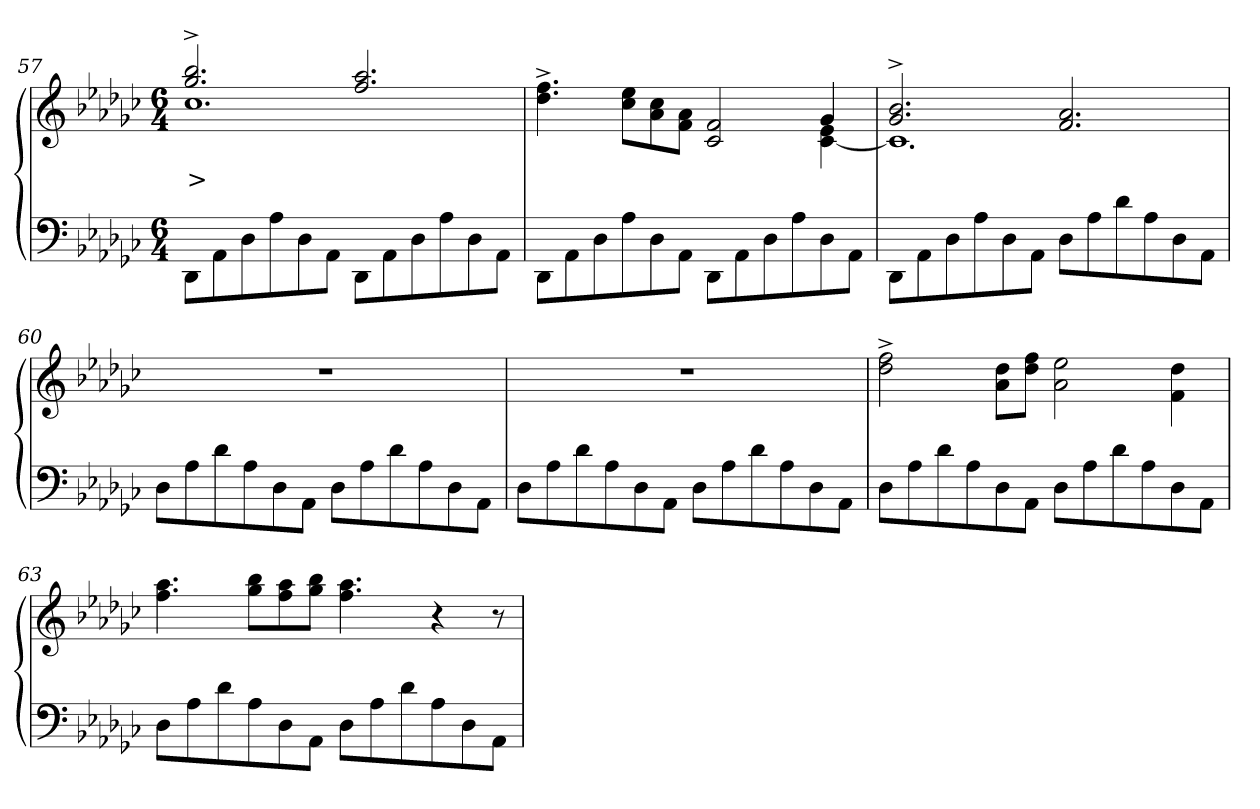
**kern	**kern	**text
*part2	*part1	*part1
*staff2	*staff1	*staff1
*clefF4	*clefG2	*
*k[b-e-a-d-g-c-]	*k[b-e-a-d-g-c-]	*
*M6/4	*M6/4	*
=57	=57	=57
*	*^	*
8DD-\L	2.bb-^> 2.gg-^>	1.cc-	>
8AA-	.	.	.
8D-	.	.	.
8A-	.	.	.
8D-	.	.	.
8AA-J	.	.	.
8DD-\L	2.aa- 2.ff	.	.
8AA-	.	.	.
8D-	.	.	.
8A-	.	.	.
8D-	.	.	.
8AA-J	.	.	.
=58	=58	=58	=58
8DD-\L	4.ff^> 4.dd-\^>	4ryy	.
8AA-	.	.	.
*	*v	*v	*
8D-	.	.
8A-	8ee- 8cc-\L	.
8D-	8cc- 8a-	.
8AA-J	8a- 8fJ	.
8DD-\L	2f/ 2c-/	.
8AA-	.	.
8D-	.	.
8A-	.	.
*	*^	*
8D-	4g-	[4c- 4e-	.
8AA-J	.	.	.
=59	=59	=59	=59
8DD-\L	2.b-^> 2.g-^>	1.c-]	.
8AA-	.	.	.
8D-	.	.	.
8A-	.	.	.
8D-	.	.	.
8AA-J	.	.	.
8D-L	2.a- 2.f	.	.
8A-	.	.	.
8d-	.	.	.
8A-	.	.	.
8D-	.	.	.
8AA-J	.	.	.
*	*v	*v	*
=60	=60	=60
8D-L	1.r	.
8A-	.	.
8d-	.	.
8A-	.	.
8D-	.	.
8AA-J	.	.
8D-L	.	.
8A-	.	.
8d-	.	.
8A-	.	.
8D-	.	.
8AA-J	.	.
=61	=61	=61
8D-L	1.r	.
8A-	.	.
8d-	.	.
8A-	.	.
8D-	.	.
8AA-J	.	.
8D-L	.	.
8A-	.	.
8d-	.	.
8A-	.	.
8D-	.	.
8AA-J	.	.
=62	=62	=62
8D-L	2ff^> 2dd-^>	.
8A-	.	.
8d-	.	.
8A-	.	.
8D-	8dd- 8a-L	.
8AA-J	8ff 8dd-J	.
8D-L	2ee- 2a-	.
8A-	.	.
8d-	.	.
8A-	.	.
8D-	4dd-\ 4f\	.
8AA-J	.	.
=63	=63	=63
8D-L	4.aa- 4.ff	.
8A-	.	.
8d-	.	.
8A-	8bb- 8gg-L	.
8D-	8aa- 8ff	.
8AA-J	8bb- 8gg-J	.
8D-L	4.aa- 4.ff	.
8A-	.	.
8d-	.	.
8A-	4r	.
8D-	.	.
8AA-J	8r	.
=	=	=
*-	*-	*-
